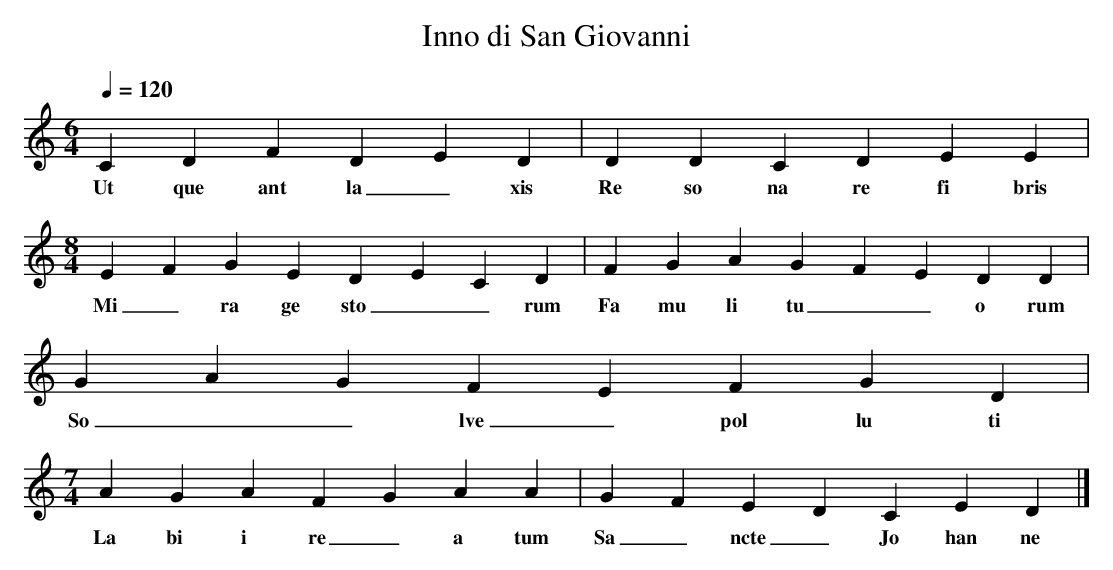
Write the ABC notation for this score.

X:1
T:Inno di San Giovanni
Q:1/4=120
V:1
M:6/4
L:1/8
K:C
C2 D2 F2 D2 E2 D2 |D2 D2 C2 D2 E2 E2 |
w:Ut que ant la_ xis Re so na re fi bris
M:8/4
L:1/8
E2 F2 G2 E2 D2 E2 C2 D2 |F2 G2 A2 G2 F2 E2 D2 D2 |
w:Mi_ ra ge sto__ rum Fa mu li tu__ o rum
G2 A2 G2 F2 E2 F2 G2 D2 |
w:So__ lve_ pol lu ti
M:7/4
L:1/8
A2 G2 A2 F2 G2 A2 A2 |G2 F2 E2 D2 C2 E2 D2 |]
w:La bi i re_ a tum Sa_ ncte_ Jo han ne
     %End of file
